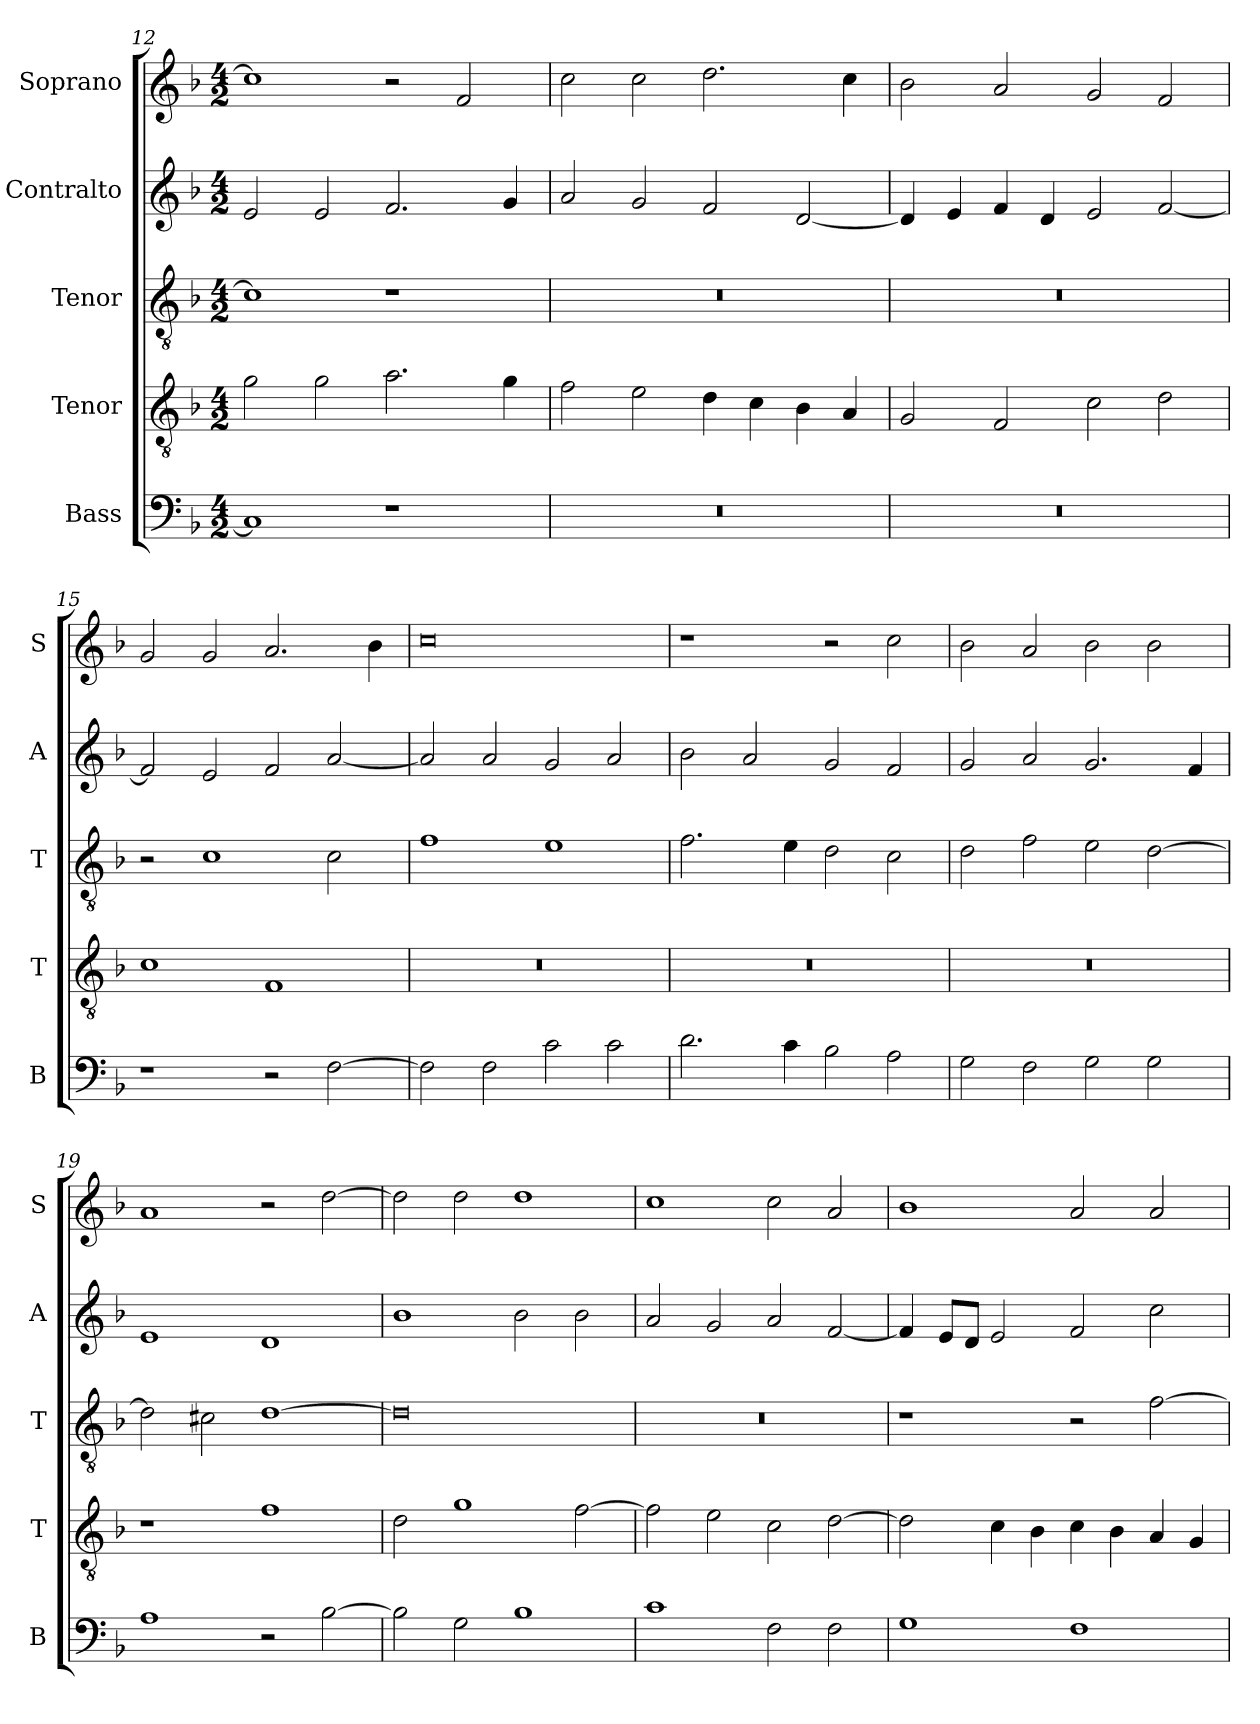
**kern	**kern	**kern	**kern	**kern
*part5	*part4	*part3	*part2	*part1
*staff5	*staff4	*staff3	*staff2	*staff1
*I"Bass	*I"Tenor	*I"Tenor	*I"Contralto	*I"Soprano
*I'B	*I'T	*I'T	*I'A	*I'S
*clefF4	*clefGv2	*clefGv2	*clefG2	*clefG2
*k[b-]	*k[b-]	*k[b-]	*k[b-]	*k[b-]
*F:ion	*F:ion	*F:ion	*F:ion	*F:ion
*M4/2	*M4/2	*M4/2	*M4/2	*M4/2
=12	=12	=12	=12	=12
1C]	2g	1c]	2e	1cc]
.	2g	.	2e	.
1r	2.a	1r	2.f	2r
.	.	.	.	2f
.	4g	.	4g	.
=13	=13	=13	=13	=13
0r	2f	0r	2a	2cc
.	2e	.	2g	2cc
.	4d	.	2f	2.dd
.	4c	.	.	.
.	4B-	.	[2d	.
.	4A	.	.	4cc
=14	=14	=14	=14	=14
0r	2G	0r	4d]	2b-
.	.	.	4e	.
.	2F	.	4f	2a
.	.	.	4d	.
.	2c	.	2e	2g
.	2d	.	[2f	2f
=15	=15	=15	=15	=15
1r	1c	2r	2f]	2g
.	.	1c	2e	2g
2r	1F	.	2f	2.a
[2F	.	2c	[2a	.
.	.	.	.	4b-
=16	=16	=16	=16	=16
2F]	0r	1f	2a]	0cc
2F	.	.	2a	.
2c	.	1e	2g	.
2c	.	.	2a	.
=17	=17	=17	=17	=17
2.d	0r	2.f	2b-	1r
.	.	.	2a	.
4c	.	4e	.	.
2B-	.	2d	2g	2r
2A	.	2c	2f	2cc
=18	=18	=18	=18	=18
2G	0r	2d	2g	2b-
2F	.	2f	2a	2a
2G	.	2e	2.g	2b-
2G	.	[2d	.	2b-
.	.	.	4f	.
=19	=19	=19	=19	=19
1A	1r	2d]	1e	1a
.	.	2c#X	.	.
2r	1f	[1d	1d	2r
[2B-	.	.	.	[2dd
=20	=20	=20	=20	=20
2B-]	2d	0d]	1b-	2dd]
2G	1g	.	.	2dd
1B-	.	.	2b-	1dd
.	[2f	.	2b-	.
=21	=21	=21	=21	=21
1c	2f]	0r	2a	1cc
.	2e	.	2g	.
2F	2c	.	2a	2cc
2F	[2d	.	[2f	2a
=22	=22	=22	=22	=22
1G	2d]	1r	4f]	1b-
.	.	.	8e/L	.
.	.	.	8d/J	.
.	4c	.	2e	.
.	4B-	.	.	.
1F	4c	2r	2f	2a
.	4B-	.	.	.
.	4A	[2f	2cc	2a
.	4G	.	.	.
=	=	=	=	=
*-	*-	*-	*-	*-
